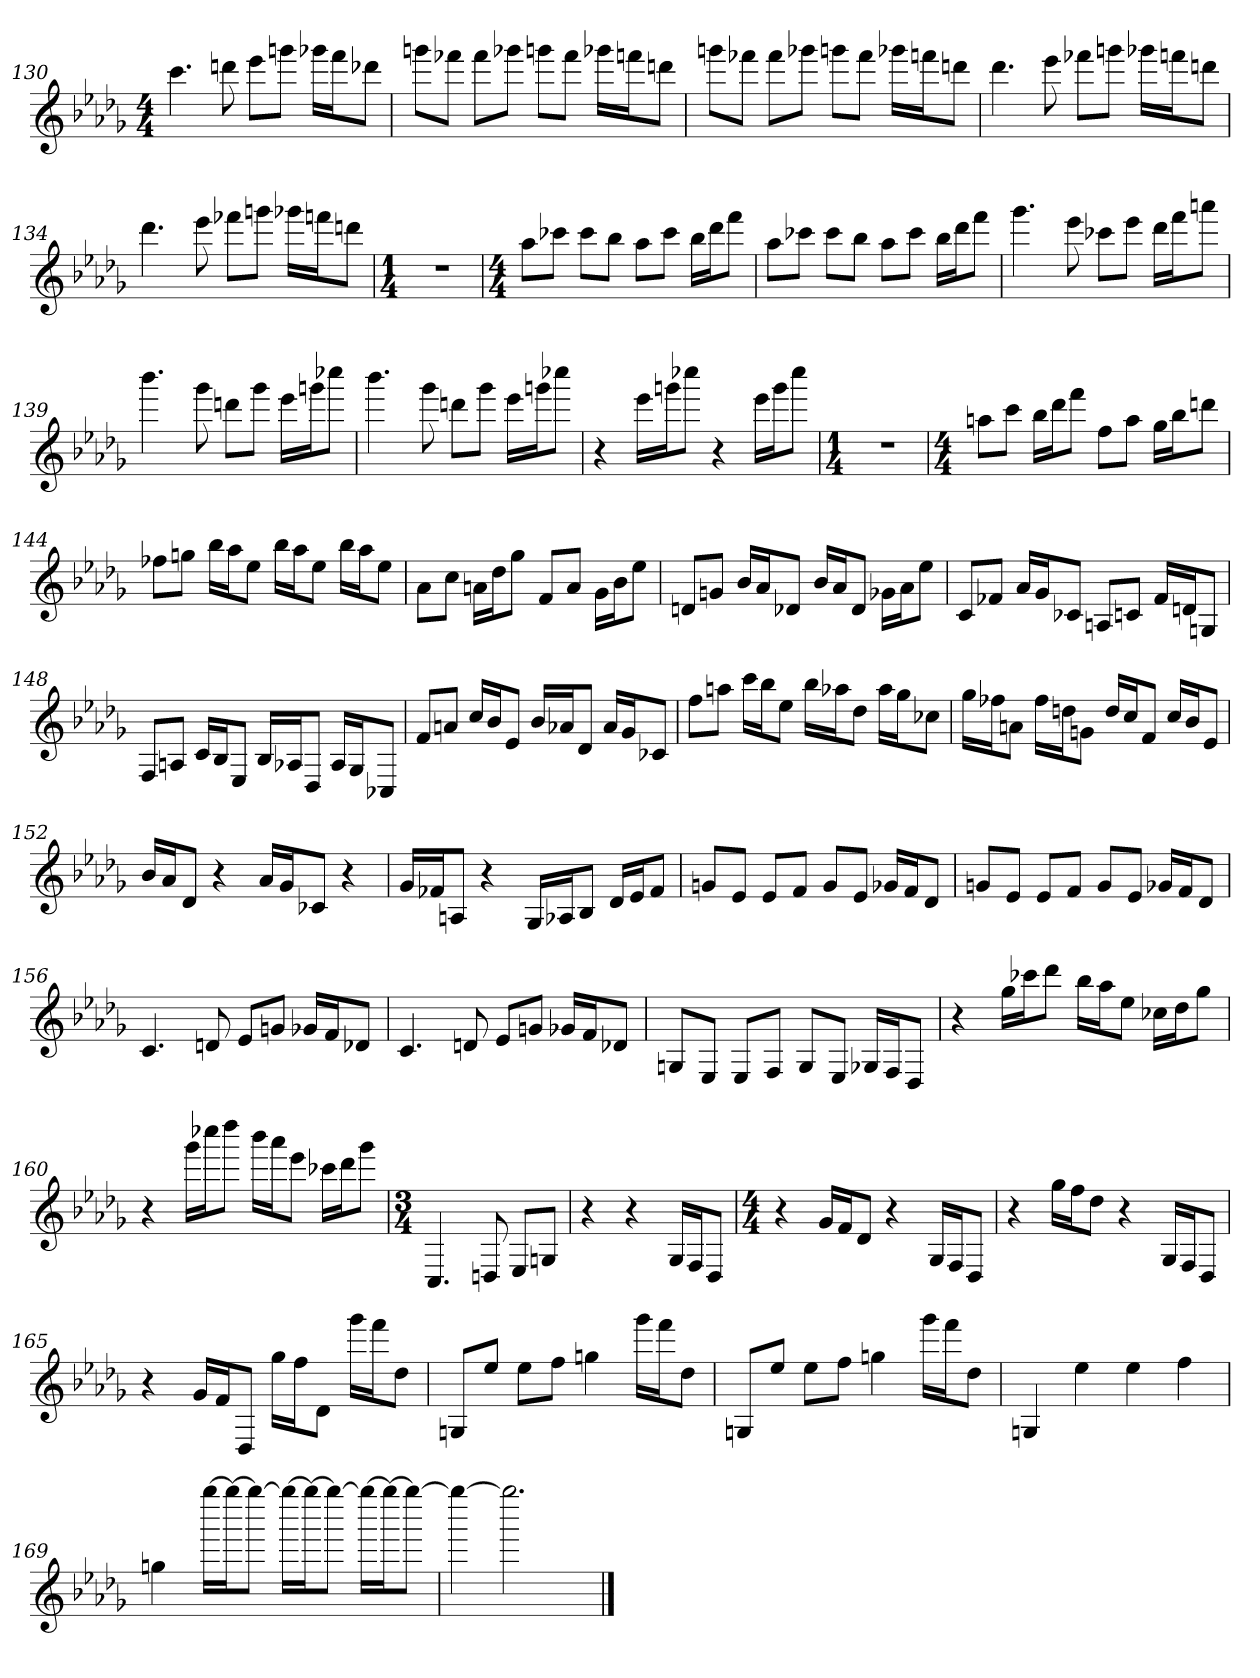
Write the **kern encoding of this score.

**kern
*part1
*staff1
*clefG2
*k[b-e-a-d-g-]
*D-:
*M4/4
=130
4.ccc
8dddn
8eee-\L
8gggn\J
16ggg-X\LL
16fff\J
8ddd-X\J
=131
8gggn\L
8fff-X\J
8fff-\L
8ggg-X\J
8gggn\L
8fff-\J
16ggg-X\LL
16fffn\J
8dddn\J
=132
8gggn\L
8fff-X\J
8fff-\L
8ggg-X\J
8gggn\L
8fff-\J
16ggg-X\LL
16fffn\J
8dddn\J
=133
4.ddd-
8eee-
8fff-X\L
8gggn\J
16ggg-X\LL
16fffn\J
8dddn\J
=134
4.ddd-
8eee-
8fff-X\L
8gggn\J
16ggg-X\LL
16fffn\J
8dddn\J
=135
*M1/4
4r
=136
*M4/4
8aa-\L
8ccc-X\J
8ccc-\L
8bb-\J
8aa-\L
8ccc-\J
16bb-\LL
16ddd-\J
8fff\J
=137
8aa-\L
8ccc-X\J
8ccc-\L
8bb-\J
8aa-\L
8ccc-\J
16bb-\LL
16ddd-\J
8fff\J
=138
4.ggg-
8eee-
8ccc-X\L
8eee-\J
16ddd-\LL
16fff\J
8aaan\J
=139
4.bbb-
8ggg-
8dddn\L
8ggg-\J
16eee-\LL
16gggn\J
8cccc-X\J
=140
4.bbb-
8ggg-
8dddn\L
8ggg-\J
16eee-\LL
16gggn\J
8cccc-X\J
=141
4r
16eee-\LL
16gggn\J
8cccc-X\J
4r
16eee-\LL
16ggg\J
8cccc-\J
=142
*M1/4
4r
=143
*M4/4
8aan\L
8ccc\J
16bb-\LL
16ddd-\J
8fff\J
8ff\L
8aa\J
16gg-\LL
16bb-\J
8dddn\J
=144
8ff-X\L
8ggn\J
16bb-\LL
16aa-\J
8ee-\J
16bb-\LL
16aa-\J
8ee-\J
16bb-\LL
16aa-\J
8ee-\J
=145
8a-\L
8cc\J
16an\LL
16dd-\J
8gg-\J
8f/L
8a/J
16g-\LL
16b-\J
8ee-\J
=146
8dn/L
8gn/J
16b-/LL
16a-/J
8d-X/J
16b-/LL
16a-/J
8d-/J
16g-X\LL
16a-\J
8ee-\J
=147
8c/L
8f-X/J
16a-/LL
16g-/J
8c-X/J
8An/L
8cn/J
16f-/LL
16dn/J
8Gn/J
=148
8F/L
8An/J
16c/LL
16B-/J
8E-/J
16B-/LL
16A-X/J
8D-/J
16A-/LL
16G-/J
8C-X/J
=149
8f/L
8an/J
16cc/LL
16b-/J
8e-/J
16b-/LL
16a-X/J
8d-/J
16a-/LL
16g-/J
8c-X/J
=150
8ff\L
8aan\J
16ccc\LL
16bb-\J
8ee-\J
16bb-\LL
16aa-X\J
8dd-\J
16aa-\LL
16gg-\J
8cc-X\J
=151
16gg-\LL
16ff-X\J
8an\J
16ff-\LL
16ddn\J
8gn\J
16dd/LL
16cc/J
8f/J
16cc/LL
16b-/J
8e-/J
=152
16b-/LL
16a-/J
8d-/J
4r
16a-/LL
16g-/J
8c-X/J
4r
=153
16g-/LL
16f-X/J
8An/J
4r
16G-/LL
16A-X/J
8B-/J
16d-/LL
16e-/J
8f-/J
=154
8gn/L
8e-/J
8e-/L
8f/J
8g/L
8e-/J
16g-X/LL
16f/J
8d-/J
=155
8gn/L
8e-/J
8e-/L
8f/J
8g/L
8e-/J
16g-X/LL
16f/J
8d-/J
=156
4.c
8dn
8e-/L
8gn/J
16g-X/LL
16f/J
8d-X/J
=157
4.c
8dn
8e-/L
8gn/J
16g-X/LL
16f/J
8d-X/J
=158
8Gn/L
8E-/J
8E-/L
8F/J
8G/L
8E-/J
16G-X/LL
16F/J
8D-/J
=159
4r
16gg-\LL
16ccc-X\J
8ddd-\J
16bb-\LL
16aa-\J
8ee-\J
16cc-X\LL
16dd-\J
8gg-\J
=160
4r
16ggg-\LL
16cccc-X\J
8dddd-\J
16bbb-\LL
16aaa-\J
8eee-\J
16ccc-X\LL
16ddd-\J
8ggg-\J
=161
*M3/4
4.C
8Dn
8E-/L
8Gn/J
=162
4r
4r
16G-/LL
16F/J
8D-/J
=163
*M4/4
4r
16g-/LL
16f/J
8d-/J
4r
16G-/LL
16F/J
8D-/J
=164
4r
16gg-\LL
16ff\J
8dd-\J
4r
16G-/LL
16F/J
8D-/J
=165
4r
16g-/LL
16f/J
8D-/J
16gg-\LL
16ff\J
8d-\J
16ggg-\LL
16fff\J
8dd-\J
=166
8Gn/L
8ee-/J
8ee-\L
8ff\J
4ggn
16ggg-\LL
16fff\J
8dd-\J
=167
8Gn/L
8ee-/J
8ee-\L
8ff\J
4ggn
16ggg-\LL
16fff\J
8dd-\J
=168
4Gn
4ee-
4ee-
4ff
=169
4ggn
[16gggg-\LL
16gggg-\J_
8gggg-\J_
16gggg-\LL_
16gggg-\J_
8gggg-\J_
16gggg-\LL_
16gggg-\J_
8gggg-\J_
=170
4gggg-_
2.gggg-]
==
*-
